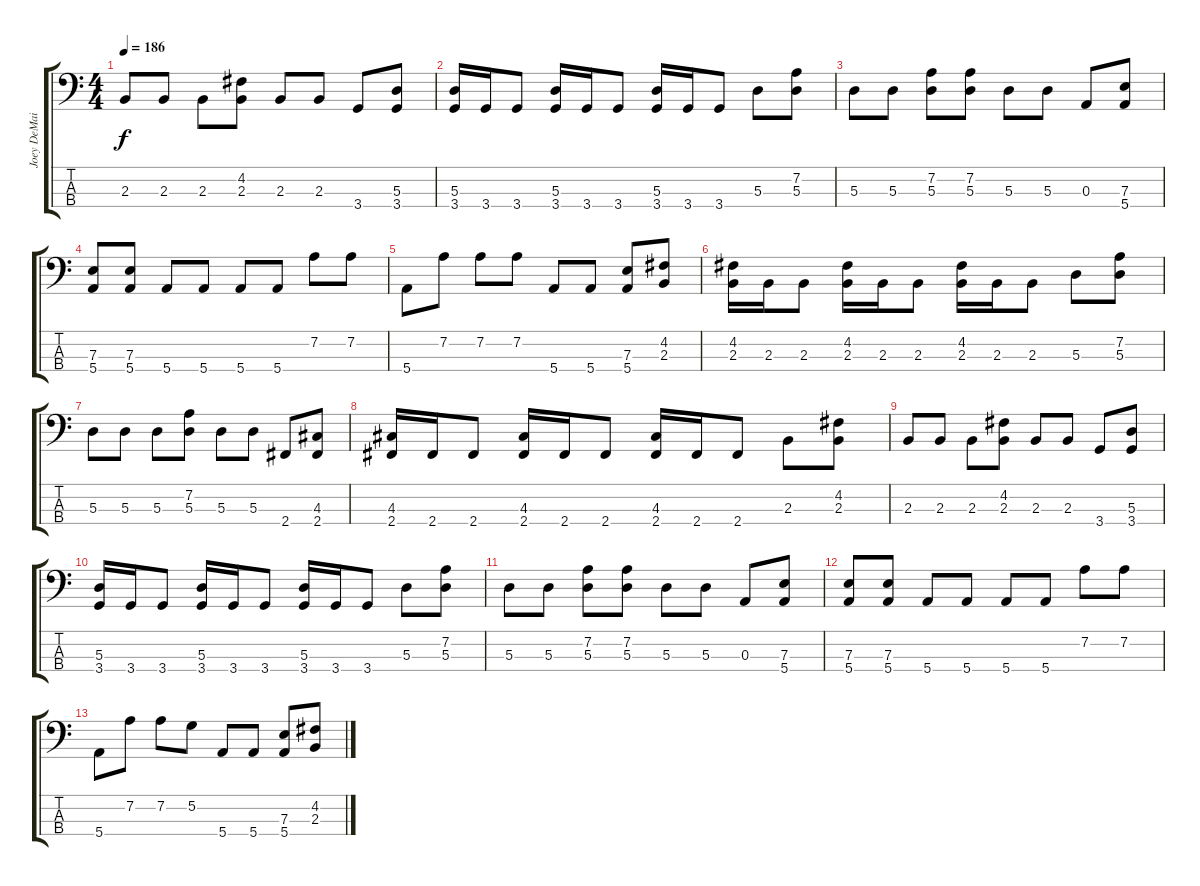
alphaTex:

\track ("Joey DeMaio" "Joey DeMai") {instrument electricbasspick}
\staff {score tabs}
\tuning (G2 D2 A1 E1) {hide}
\ts (4 4)
\tempo 186
\clef f4
\ks c
2.3.8{dy f} 2.3.8 2.3.8 (4.2 2.3).8 2.3.8 2.3.8 3.4.8 (5.3 3.4).8 |
(5.3 3.4).16 3.4.16 3.4.8 (5.3 3.4).16 3.4.16 3.4.8 (5.3 3.4).16 3.4.16 3.4.8 5.3.8 (7.2 5.3).8 |
5.3.8 5.3.8 (7.2 5.3).8 (7.2 5.3).8 5.3.8 5.3.8 0.3.8 (7.3 5.4).8 |
(7.3 5.4).8 (7.3 5.4).8 5.4.8 5.4.8 5.4.8 5.4.8 7.2.8 7.2.8 |
5.4.8 7.2.8 7.2.8 7.2.8 5.4.8 5.4.8 (7.3 5.4).8 (4.2 2.3).8 |
(4.2 2.3).16 2.3.16 2.3.8 (4.2 2.3).16 2.3.16 2.3.8 (4.2 2.3).16 2.3.16 2.3.8 5.3.8 (7.2 5.3).8 |
5.3.8 5.3.8 5.3.8 (7.2 5.3).8 5.3.8 5.3.8 2.4.8 (4.3 2.4).8 |
(4.3 2.4).16 2.4.16 2.4.8 (4.3 2.4).16 2.4.16 2.4.8 (4.3 2.4).16 2.4.16 2.4.8 2.3.8 (4.2 2.3).8 |
2.3.8 2.3.8 2.3.8 (4.2 2.3).8 2.3.8 2.3.8 3.4.8 (5.3 3.4).8 |
(5.3 3.4).16 3.4.16 3.4.8 (5.3 3.4).16 3.4.16 3.4.8 (5.3 3.4).16 3.4.16 3.4.8 5.3.8 (7.2 5.3).8 |
5.3.8 5.3.8 (7.2 5.3).8 (7.2 5.3).8 5.3.8 5.3.8 0.3.8 (7.3 5.4).8 |
(7.3 5.4).8 (7.3 5.4).8 5.4.8 5.4.8 5.4.8 5.4.8 7.2.8 7.2.8 |
5.4.8 7.2.8 7.2.8 5.2.8 5.4.8 5.4.8 (7.3 5.4).8 (4.2 2.3).8
